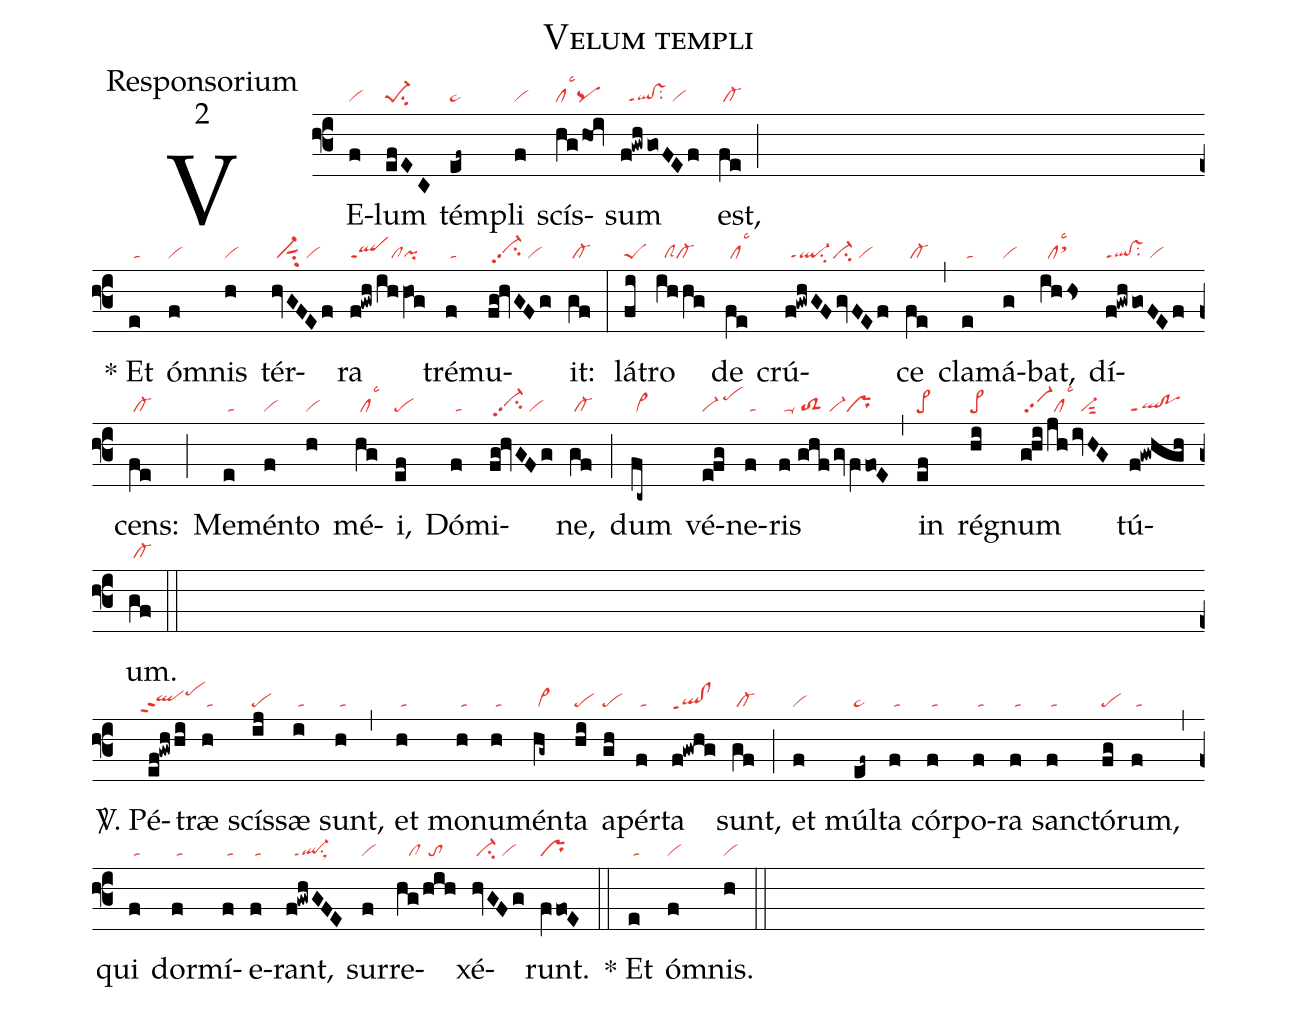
name:Velum templi;
office-part:Responsorium;
mode:2;
nabc-lines:1;
%%
(f3) VE(f|vi)lum(efEC|pe-1su2) tém(ef~|pe~)pli(f|vi) scís(hg/hoi|cllsc3pq)sum(f!gwhgoFEf|//ql!vsppt1su2/vi) est,(fe|/cl-) (;Z)


* Et(e|/ta) ó(f|vi)mnis(h|vi) tér(hvGFEf|/vi-sut1su2/vi)ra(f!gwh/ihhOg|qlppt1clpi) tré(f|/ta)mu(fg!hvGFg|/vi-hhpp2su2/vi)it:(gf|/cl-) (:)
lá(fi|peS)tro(ihhg|//clScl-) de(fe|/cllsc3) crú(f!gwhGF/gvFEf|/ql-ppt1su2ci-/vi)ce(fe|/cl-) (,)
cla(e|/ta)má(g|vi)bat,(ihhs|//cllsc3``sthi) dí(f!gwhgoFEf|ql!vsppt1su2/vi)cens:(fe|/cl-) (;)
Me(e|/ta)mén(f|vi)to(h|vi) mé(hg|/cllsc3)i,(ef|pe) Dó(f|/ta)mi(fg!hvGFg|/vi-hhpp2su2/vi)ne,(gf|/cl-) (;)
dum(fc~|/cl~) vé(e!fg|vi-/pehj)ne(f|/ta)ris(f//ghf/gvfVfo!E|/ta-/toS2/vi-pr) (,)
in(ef|pe>) ré(hi|pe>)gnum(g!hi/jh/ivHG|/vi-pp2cllsc3/vi-sut2) tú(f!gwhgh|ql!poppt1)um.(gf|/cl-) (::Z)


<sp>V/</sp>. Pé(ef!gwhhi|``qlhhppt2pehj)træ(h|/ta) scís(ij|pe)sæ(i|/ta) sunt,(h|/ta) (,)
et(h|/ta) mo(h|/ta)nu(h|/ta)mén(hg~|/cl~)ta(hi|pe) a(gh|pe)pér(f|/ta)ta(f!gwhg|qlhe!clheppt1) sunt,(gf|/cl-) (;)
et(f|vi) múl(ef~|pe~)ta(f|/ta) cór(f|/ta)po(f|/ta)ra(f|/ta) san(f|/ta)ctó(fg|pe)rum,(f|/ta) (,)
qui(f|/ta) dor(f|/ta)mí(f|/ta)e(f|/ta)rant,(f!gwhGFE|//ql-ppt1su1sux1) sur(f|vi)re(hg/hih|///cl//to)xé(hvGFg|/ci-/vi)runt.(fVfo!E|pr) (::)


* Et(e|/ta) ó(f|vi)mnis.(h|vi) (::)
